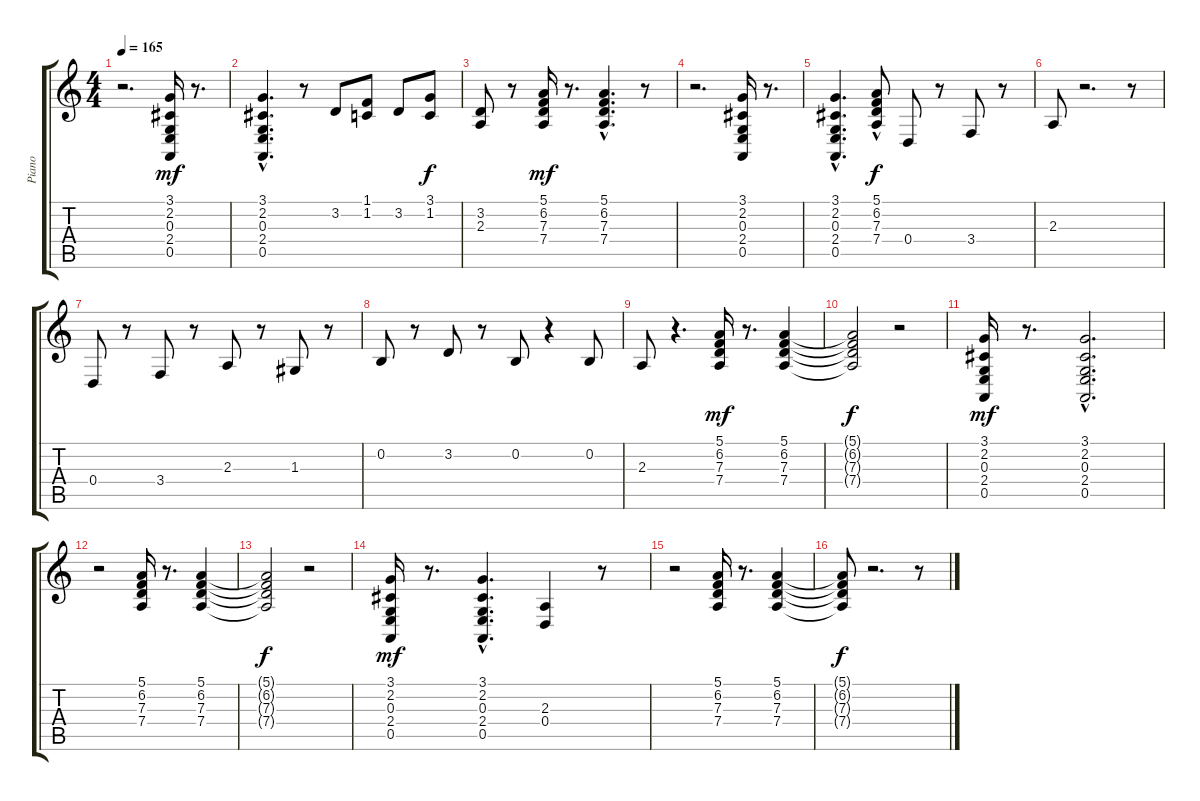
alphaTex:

\track ("Piano" "Piano") {instrument acousticgrandpiano}
\staff {score tabs}
\tuning (E4 B3 G3 D3 A2 E2) {hide}
\ts (4 4)
\tempo 165
\clef g2
\ks c
r.2{d dy mf} (3.1 2.2 0.3 2.4 0.5).16 r.8{d} |
(3.1{hac} 2.2{hac} 0.3{hac} 2.4{hac} 0.5{hac}).4{d} r.8 3.2.8 (1.1 1.2).8 3.2.8 (3.1 1.2).8{dy f} |
(3.2 2.3).8 r.8 (5.1 6.2 7.3 7.4).16{dy mf} r.8{d} (5.1{hac} 6.2{hac} 7.3{hac} 7.4{hac}).4{d} r.8 |
r.2{d} (3.1 2.2 0.3 2.4 0.5).16 r.8{d} |
(3.1{hac} 2.2{hac} 0.3{hac} 2.4{hac} 0.5{hac}).4{d} (5.1{hac} 6.2{hac} 7.3{hac} 7.4).8{dy f} 0.4.8 r.8 3.4.8 r.8 |
2.3.8 r.2{d} r.8 |
0.4.8 r.8 3.4.8 r.8 2.3.8 r.8 1.3.8 r.8 |
0.2.8 r.8 3.2.8 r.8 0.2.8 r.4 0.2.8 |
2.3.8 r.4{d} (5.1 6.2 7.3 7.4).16{dy mf} r.8{d} (5.1 6.2 7.3 7.4).4 |
(5.1{t} 6.2{t} 7.3{t} 7.4{t}).2{dy f} r.2 |
(3.1 2.2 0.3 2.4 0.5).16{dy mf} r.8{d} (3.1{hac} 2.2{hac} 0.3{hac} 2.4{hac} 0.5{hac}).2{d} |
r.2 (5.1 6.2 7.3 7.4).16 r.8{d} (5.1 6.2 7.3 7.4).4 |
(5.1{t} 6.2{t} 7.3{t} 7.4{t}).2{dy f} r.2 |
(3.1 2.2 0.3 2.4 0.5).16{dy mf} r.8{d} (3.1{hac} 2.2{hac} 0.3{hac} 2.4{hac} 0.5{hac}).4{d} (2.3 0.4).4 r.8 |
r.2 (5.1 6.2 7.3 7.4).16 r.8{d} (5.1 6.2 7.3 7.4).4 |
(5.1{t} 6.2{t} 7.3{t} 7.4{t}).8{dy f} r.2{d} r.8
